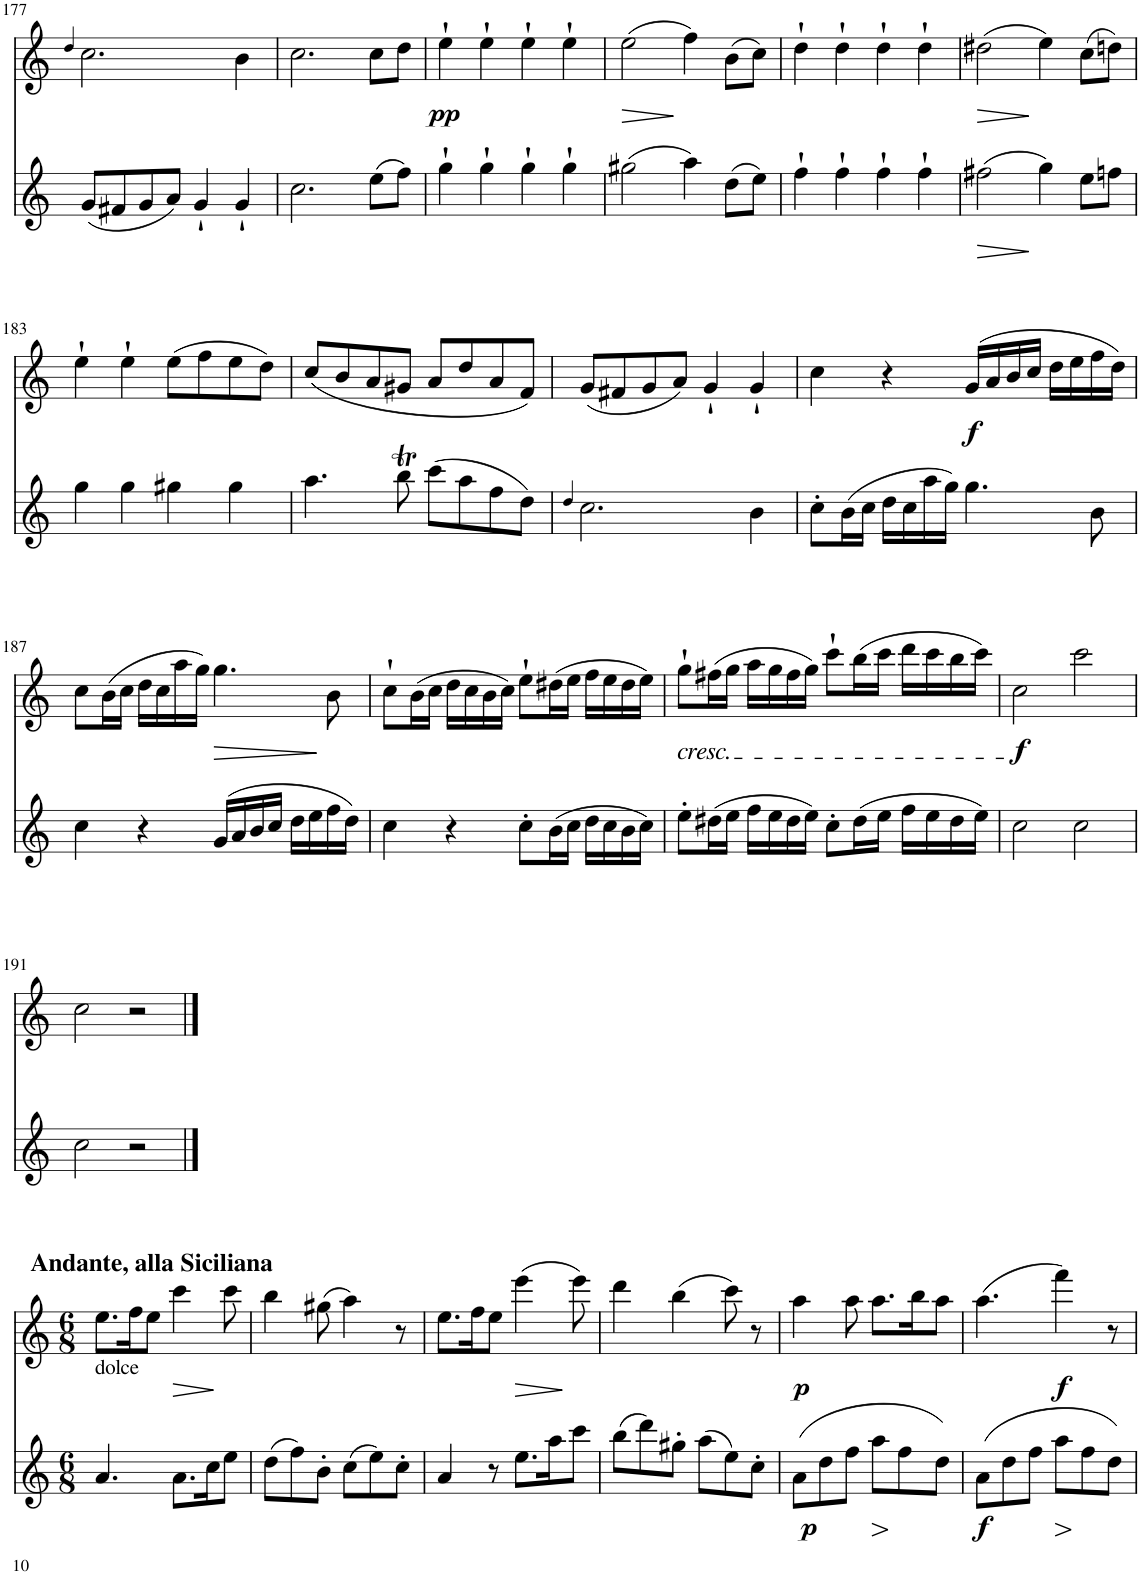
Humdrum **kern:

**kern	**dynam	**kern	**dynam
*part2	*part2	*part1	*part1
*staff2	*staff2	*staff1	*staff1
*I"Flöte	*	*I"Flöte 1	*
*I'Fl	*	*I'Fl	*
!!LO:PB:g=z
*clefG2	*	*clefG2	*
*k[]	*	*k[]	*
*M4/4	*	*M4/4	*
*met(c)	*	*met(c)	*
=177	=177	=177	=177
.	.	4qdd/	.
(8g/L	.	2.cc\	.
8f#X/	.	.	.
8g/	.	.	.
8a/J)	.	.	.
4g`/	.	.	.
4g`/	.	4b\	.
=178	=178	=178	=178
2.cc\	.	2.cc\	.
(8ee\L	.	8cc\L	.
8ff\J)	.	8dd\J	.
=179	=179	=179	=179
!	!	!	!LO:DY:b
4gg`\	.	4ee`\	pp
4gg`\	.	4ee`\	.
4gg`\	.	4ee`\	.
4gg`\	.	4ee`\	.
=180	=180	=180	=180
!	!	!	!LO:HP:b
(2gg#X\	.	(2ee\	>
4aa\)	.	4ff\)	]
(8dd\L	.	(8b\L	.
8ee\J)	.	8cc\J)	.
=181	=181	=181	=181
4ff`\	.	4dd`\	.
4ff`\	.	4dd`\	.
4ff`\	.	4dd`\	.
4ff`\	.	4dd`\	.
=182	=182	=182	=182
!	!LO:HP:b	!	!LO:HP:b
(2ff#X\	>	(2dd#X\	>
4gg\)	.	4ee\)	]
8ee\L	.	(8cc\L	.
8ffn\J	.	8ddn\J)	.
!!LO:LB:g=z
=183	=183	=183	=183
4gg\	.	4ee`\	.
4gg\	.	4ee`\	.
4gg#X\	.	(8ee\L	.
.	.	8ff\	.
4gg#\	.	8ee\	.
.	.	8dd\J)	.
=184	=184	=184	=184
4.aa\	.	(8cc/L	.
.	.	8b/	.
.	.	8a/	.
8bbt\	.	8g#X/J	.
(8ccc\L	.	8a/L	.
8aa\	.	8dd/	.
8ff\	.	8a/	.
8dd\J)	.	8f/J)	.
=185	=185	=185	=185
4qdd/	.	.	.
2.cc\	.	(8g/L	.
.	.	8f#X/	.
.	.	8g/	.
.	.	8a/J)	.
.	.	4g`/	.
4b\	.	4g`/	.
=186	=186	=186	=186
8cc'\L	.	4cc\	.
(16b\L	.	.	.
16cc\JJ	.	.	.
16dd\LL	.	4r	.
16cc\	.	.	.
16aa\	.	.	.
16gg\JJ)	.	.	.
!	!	!	!LO:DY:b
4.gg\	.	(16g/LL	f
.	.	16a/	.
.	.	16b/	.
.	.	16cc/JJ	.
.	.	16dd\LL	.
.	.	16ee\	.
8b\	.	16ff\	.
.	.	16dd\JJ)	.
!!LO:LB:g=z
=187	=187	=187	=187
4cc\	.	8cc\L	.
.	.	(16b\L	.
.	.	16cc\JJ	.
4r	.	16dd\LL	.
.	.	16cc\	.
.	.	16aa\	.
.	.	16gg\JJ)	.
!	!	!	!LO:HP:b
(16g/LL	.	4.gg\	>
16a/	.	.	.
16b/	.	.	.
16cc/JJ	.	.	.
16dd\LL	.	.	.
16ee\	.	.	.
16ff\	.	8b\	]
16dd\JJ)	.	.	.
=188	=188	=188	=188
4cc\	.	8cc`\L	.
.	.	(16b\L	.
.	.	16cc\JJ	.
4r	.	16dd\LL	.
.	.	16cc\	.
.	.	16b\	.
.	.	16cc\JJ)	.
8cc'\L	.	8ee`\L	.
(16b\L	.	(16dd#X\L	.
16cc\JJ	.	16ee\JJ	.
16dd\LL	.	16ff\LL	.
16cc\	.	16ee\	.
16b\	.	16dd#\	.
16cc\JJ)	.	16ee\JJ)	.
=189	=189	=189	=189
!	!	!LO:TX:b:i:t=cresc.	!
8ee'\L	.	8gg`\L	.
(16dd#X\L	.	(16ff#X\L	.
16ee\JJ	.	16gg\JJ	.
16ff\LL	.	16aa\LL	.
16ee\	.	16gg\	.
16dd#\	.	16ff#\	.
16ee\JJ)	.	16gg\JJ)	.
8cc'\L	.	8ccc`\L	.
(16dd#\L	.	(16bb\L	.
16ee\JJ	.	16ccc\JJ	.
16ff\LL	.	16ddd\LL	.
16ee\	.	16ccc\	.
16dd#\	.	16bb\	.
16ee\JJ)	.	16ccc\JJ)	.
=190	=190	=190	=190
!	!	!	!LO:DY:b
2cc\	.	2cc\	f
2cc\	.	2ccc\	.
!!LO:LB:g=z
=191	=191	=191	=191
2cc\	.	2cc\	.
2r	.	2r	.
!!LO:LB:g=z
==1	==1	==1	==1
*M6/8	*	*M6/8	*
!	!	!LO:TX:a:B:t=Andante, alla Siciliana	!
!	!	!LO:TX:b:t=dolce	!
4.a/	.	8.ee\L	.
.	.	16ff\K	.
.	.	8ee\J	.
!	!	!	!LO:HP:b
8.a\L	.	4ccc\	>
16cc\K	.	.	.
8ee\J	.	8ccc\	]
=2	=2	=2	=2
(8dd\L	.	4bb\	.
8ff\)	.	.	.
8b'\J	.	(8gg#X\	.
(8cc\L	.	4aa\)	.
8ee\)	.	.	.
8cc'\J	.	8r	.
=3	=3	=3	=3
4a/	.	8.ee\L	.
.	.	16ff\K	.
8r	.	8ee\J	.
!	!	!	!LO:HP:b
8.ee\L	.	(4eee\	>
16aa\K	.	.	.
8ccc\J	.	8eee\)	]
=4	=4	=4	=4
(8bb\L	.	4ddd\	.
8ddd\)	.	.	.
8gg#X'\J	.	(4bb\	.
(8aa\L	.	.	.
8ee\)	.	8ccc\)	.
8cc'\J	.	8r	.
=5	=5	=5	=5
!	!LO:DY:b	!	!LO:DY:b
(8a\L	p	4aa\	p
8dd\	.	.	.
8ff\J	.	8aa\	.
!	!LO:HP:b	!	!
8aa\L	>	8.aa\L	.
8ff\	]	.	.
.	.	16bb\K	.
8dd\J)	.	8aa\J	.
=6	=6	=6	=6
!	!LO:DY:b	!	!
(8a\L	f	(4.aa\	.
8dd\	.	.	.
8ff\J	.	.	.
!	!	!	!LO:DY:b
8aa\L	.	4fff\)	f
8ff\	]	.	.
8dd\J)	.	8r	.
=	=	=	=
*-	*-	*-	*-
